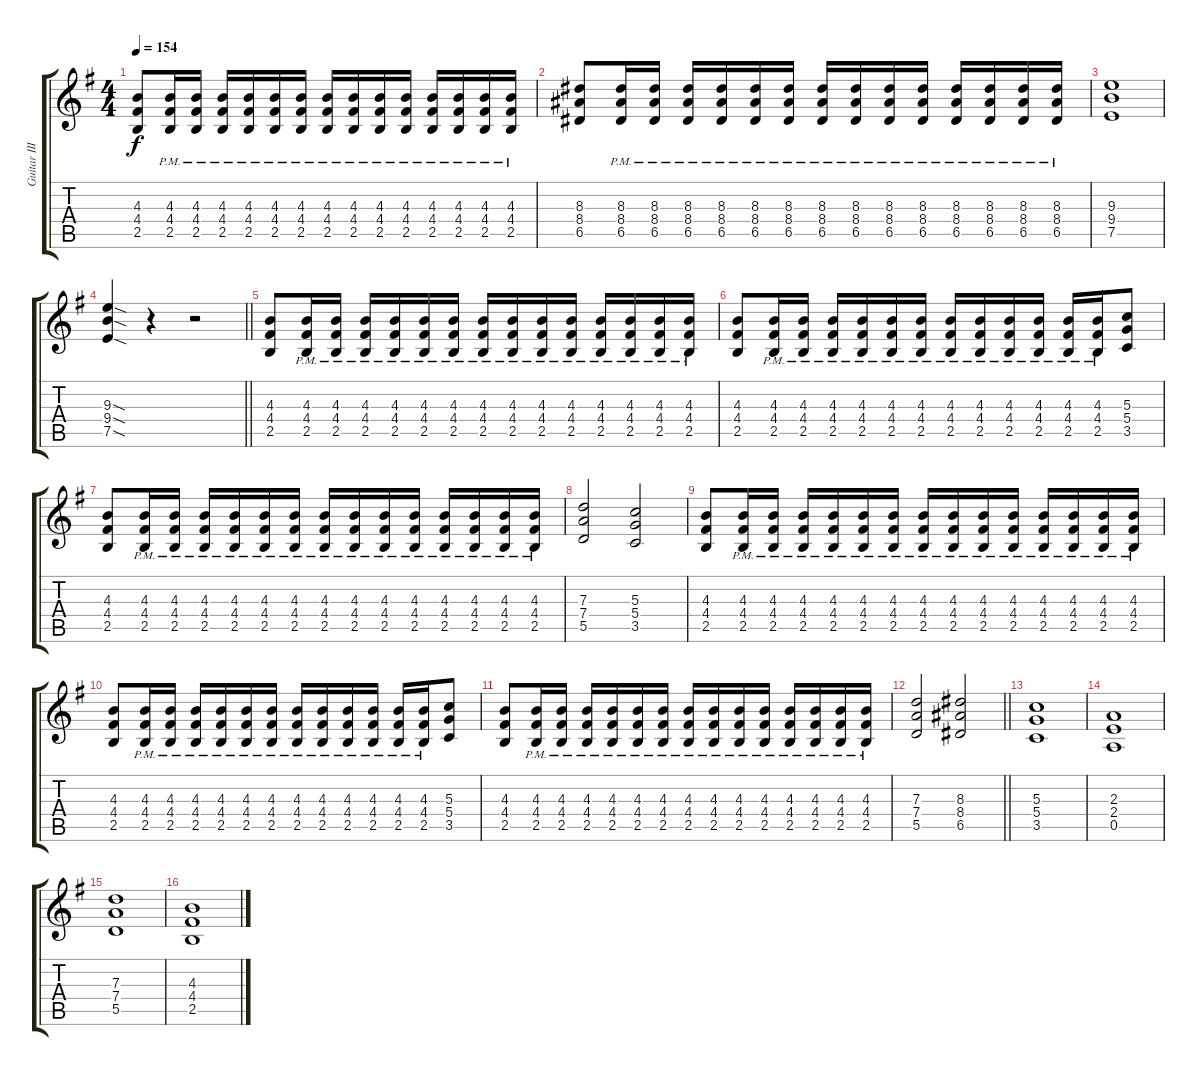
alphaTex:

\track ("Guitar III" "Guitar III") {instrument distortionguitar}
\staff {score tabs}
\tuning (E4 B3 G3 D3 A2 E2) {hide}
\ts (4 4)
\tempo 154
\clef g2
\ks g
(4.3 4.4 2.5).8{dy f} (4.3 4.4{pm} 2.5).16 (4.3 4.4{pm} 2.5).16 (4.3 4.4{pm} 2.5).16 (4.3 4.4{pm} 2.5).16 (4.3 4.4{pm} 2.5).16 (4.3 4.4{pm} 2.5).16 (4.3 4.4{pm} 2.5).16 (4.3 4.4{pm} 2.5).16 (4.3 4.4{pm} 2.5).16 (4.3 4.4{pm} 2.5).16 (4.3 4.4{pm} 2.5).16 (4.3 4.4{pm} 2.5).16 (4.3 4.4{pm} 2.5).16 (4.3 4.4{pm} 2.5).16 |
(8.3 8.4 6.5).8 (8.3 8.4{pm} 6.5).16 (8.3 8.4{pm} 6.5).16 (8.3 8.4{pm} 6.5).16 (8.3 8.4{pm} 6.5).16 (8.3 8.4{pm} 6.5).16 (8.3 8.4{pm} 6.5).16 (8.3 8.4{pm} 6.5).16 (8.3 8.4{pm} 6.5).16 (8.3 8.4{pm} 6.5).16 (8.3 8.4{pm} 6.5).16 (8.3 8.4{pm} 6.5).16 (8.3 8.4{pm} 6.5).16 (8.3 8.4{pm} 6.5).16 (8.3 8.4{pm} 6.5).16 |
(9.3 9.4 7.5).1 |
\barLineRight lightlight
(9.3{sod} 9.4{sod} 7.5{sod}).4 r.4 r.2 |
(4.3 4.4 2.5).8 (4.3 4.4{pm} 2.5).16 (4.3 4.4{pm} 2.5).16 (4.3 4.4{pm} 2.5).16 (4.3 4.4{pm} 2.5).16 (4.3 4.4{pm} 2.5).16 (4.3 4.4{pm} 2.5).16 (4.3 4.4{pm} 2.5).16 (4.3 4.4{pm} 2.5).16 (4.3 4.4{pm} 2.5).16 (4.3 4.4{pm} 2.5).16 (4.3 4.4{pm} 2.5).16 (4.3 4.4{pm} 2.5).16 (4.3 4.4{pm} 2.5).16 (4.3 4.4{pm} 2.5).16 |
(4.3 4.4 2.5).8 (4.3 4.4{pm} 2.5).16 (4.3 4.4{pm} 2.5).16 (4.3 4.4{pm} 2.5).16 (4.3 4.4{pm} 2.5).16 (4.3 4.4{pm} 2.5).16 (4.3 4.4{pm} 2.5).16 (4.3 4.4{pm} 2.5).16 (4.3 4.4{pm} 2.5).16 (4.3 4.4{pm} 2.5).16 (4.3 4.4{pm} 2.5).16 (4.3 4.4{pm} 2.5).16 (4.3 4.4{pm} 2.5).16 (5.3 5.4 3.5).8 |
(4.3 4.4 2.5).8 (4.3 4.4{pm} 2.5).16 (4.3 4.4{pm} 2.5).16 (4.3 4.4{pm} 2.5).16 (4.3 4.4{pm} 2.5).16 (4.3 4.4{pm} 2.5).16 (4.3 4.4{pm} 2.5).16 (4.3 4.4{pm} 2.5).16 (4.3 4.4{pm} 2.5).16 (4.3 4.4{pm} 2.5).16 (4.3 4.4{pm} 2.5).16 (4.3 4.4{pm} 2.5).16 (4.3 4.4{pm} 2.5).16 (4.3 4.4{pm} 2.5).16 (4.3 4.4{pm} 2.5).16 |
(7.3 7.4 5.5).2 (5.3 5.4 3.5).2 |
(4.3 4.4 2.5).8 (4.3 4.4{pm} 2.5).16 (4.3 4.4{pm} 2.5).16 (4.3 4.4{pm} 2.5).16 (4.3 4.4{pm} 2.5).16 (4.3 4.4{pm} 2.5).16 (4.3 4.4{pm} 2.5).16 (4.3 4.4{pm} 2.5).16 (4.3 4.4{pm} 2.5).16 (4.3 4.4{pm} 2.5).16 (4.3 4.4{pm} 2.5).16 (4.3 4.4{pm} 2.5).16 (4.3 4.4{pm} 2.5).16 (4.3 4.4{pm} 2.5).16 (4.3 4.4{pm} 2.5).16 |
(4.3 4.4 2.5).8 (4.3 4.4{pm} 2.5).16 (4.3 4.4{pm} 2.5).16 (4.3 4.4{pm} 2.5).16 (4.3 4.4{pm} 2.5).16 (4.3 4.4{pm} 2.5).16 (4.3 4.4{pm} 2.5).16 (4.3 4.4{pm} 2.5).16 (4.3 4.4{pm} 2.5).16 (4.3 4.4{pm} 2.5).16 (4.3 4.4{pm} 2.5).16 (4.3 4.4{pm} 2.5).16 (4.3 4.4{pm} 2.5).16 (5.3 5.4 3.5).8 |
(4.3 4.4 2.5).8 (4.3{pm} 4.4{pm} 2.5{pm}).16 (4.3{pm} 4.4{pm} 2.5{pm}).16 (4.3{pm} 4.4{pm} 2.5{pm}).16 (4.3{pm} 4.4{pm} 2.5{pm}).16 (4.3{pm} 4.4{pm} 2.5{pm}).16 (4.3{pm} 4.4{pm} 2.5{pm}).16 (4.3{pm} 4.4{pm} 2.5{pm}).16 (4.3{pm} 4.4{pm} 2.5{pm}).16 (4.3{pm} 4.4{pm} 2.5{pm}).16 (4.3{pm} 4.4{pm} 2.5{pm}).16 (4.3{pm} 4.4{pm} 2.5{pm}).16 (4.3{pm} 4.4{pm} 2.5{pm}).16 (4.3{pm} 4.4{pm} 2.5{pm}).16 (4.3{pm} 4.4{pm} 2.5{pm}).16 |
\barLineRight lightlight
(7.3 7.4 5.5).2 (8.3 8.4 6.5).2 |
(5.3 5.4 3.5).1 |
(2.3 2.4 0.5).1 |
(7.3 7.4 5.5).1 |
(4.3 4.4 2.5).1
